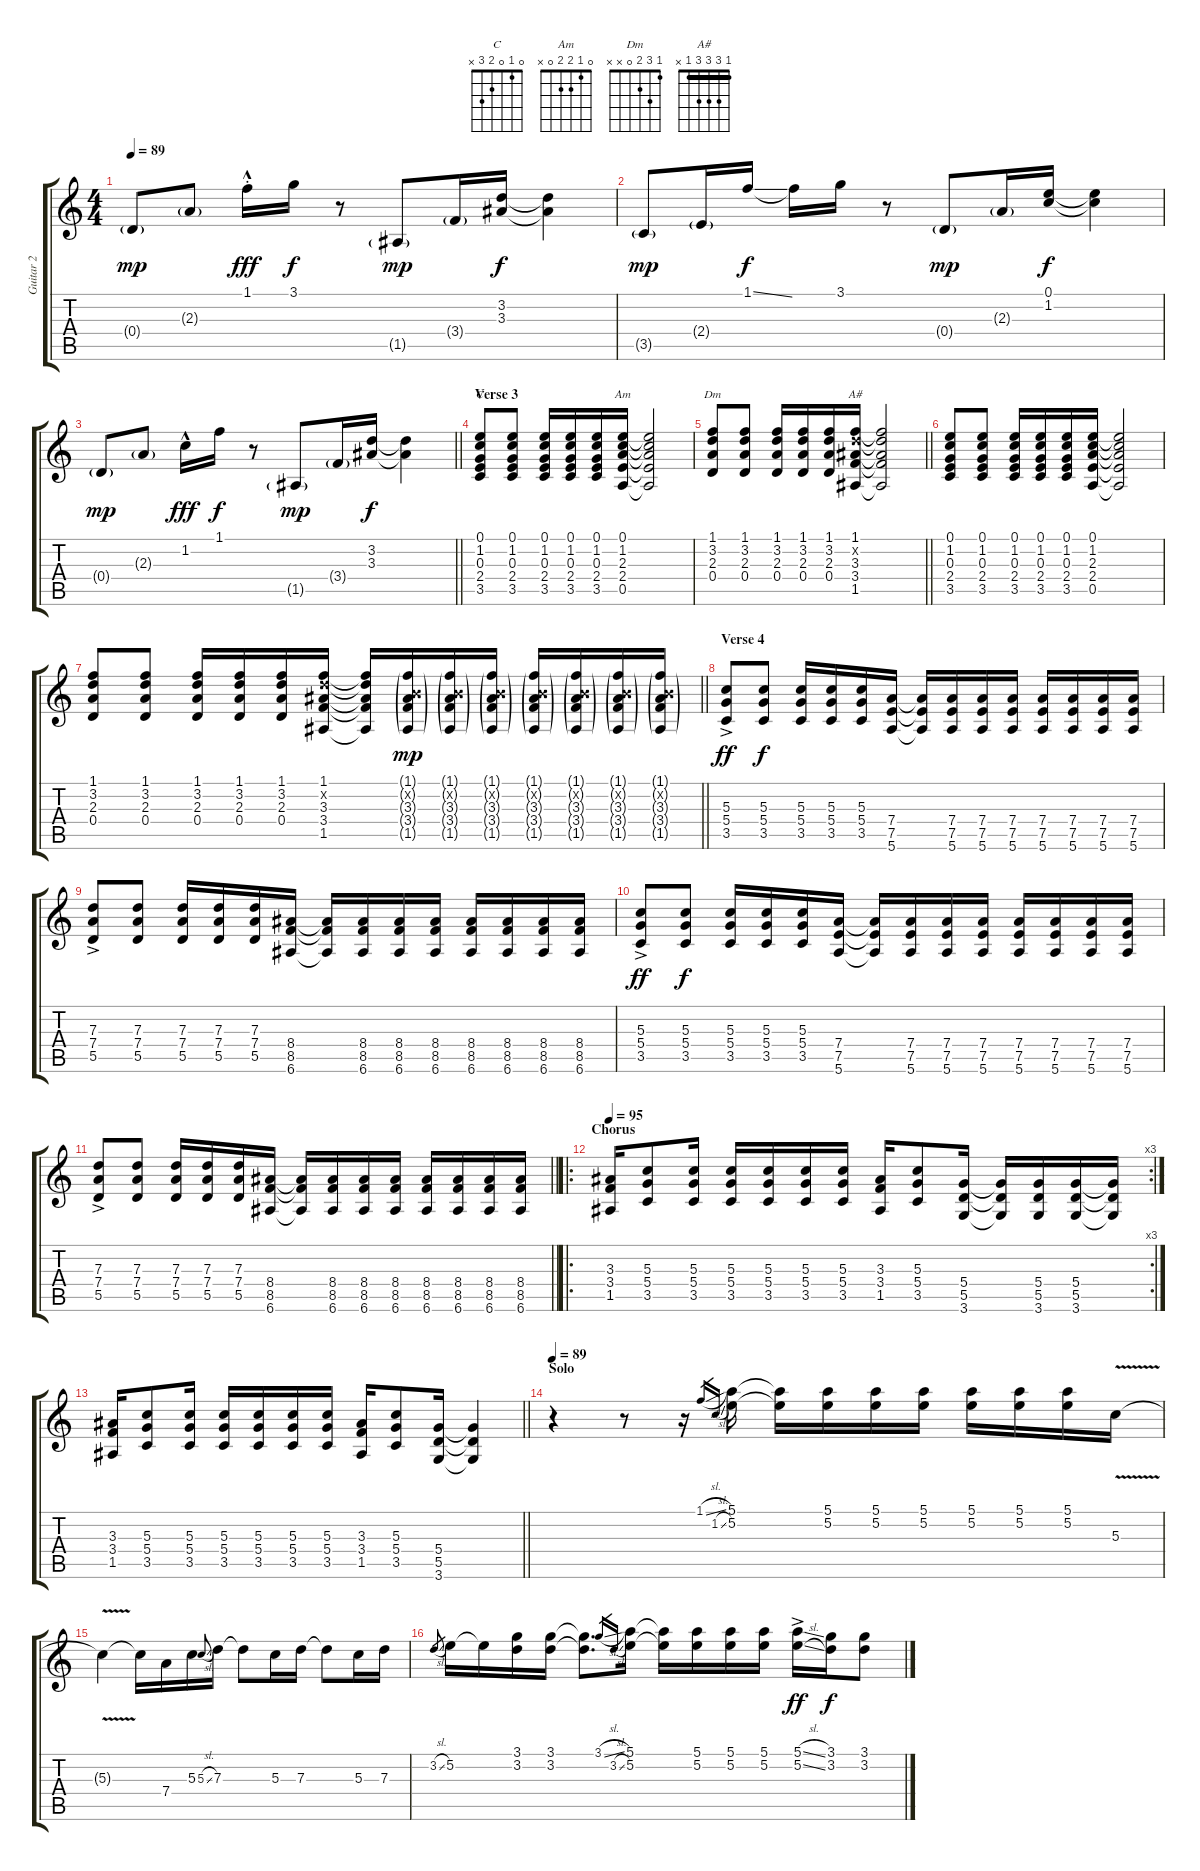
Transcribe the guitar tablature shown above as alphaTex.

\track ("Guitar 2" "Guitar 2") {instrument electricguitarjazz}
\staff {score tabs}
\tuning (E4 B3 G3 D3 A2 E2) {hide}
\chord ("C" 0 1 0 2 3 x)
\chord ("Am" 0 1 2 2 0 x)
\chord ("Dm" 1 3 2 0 x x)
\chord ("A#" 1 3 3 3 1 x) {barre 1}
\ts (4 4)
\tempo 89
\clef g2
\ks c
0.4{g}.8{dy mp} 2.3{g}.8 1.1{hac st}.16{dy fff} 3.1.16{dy f} r.8 1.5{g}.8{dy mp} 3.4{g}.16 (3.2 3.3).16{dy f} (3.2{t} 3.3{t}).4 |
3.5{g}.8{dy mp} 2.4{g}.16 1.1{ss}.16{dy f} 1.1{t}.16 3.1.16 r.8 0.4{g}.8{dy mp} 2.3{g}.16 (0.1 1.2).16{dy f} (0.1{t} 1.2{t}).4 |
\barLineRight lightlight
0.4{g}.8{dy mp} 2.3{g}.8 1.2{hac}.16{dy fff} 1.1.16{dy f} r.8 1.5{g}.8{dy mp} 3.4{g}.16 (3.2 3.3).16{dy f} (3.2{t} 3.3{t}).4 |
\section ("" "Verse 3")
(0.1 1.2 0.3 2.4 3.5).8{ch "C" volume 6} (0.1 1.2 0.3 2.4 3.5).8 (0.1 1.2 0.3 2.4 3.5).16 (0.1 1.2 0.3 2.4 3.5).16 (0.1 1.2 0.3 2.4 3.5).16 (0.1 1.2 2.3 2.4 0.5).16{ch "Am"} (0.1{t} 1.2{t} 2.3{t} 2.4{t} 0.5{t}).2 |
\barLineRight lightlight
(1.1 3.2 2.3 0.4).8{ch "Dm"} (1.1 3.2 2.3 0.4).8 (1.1 3.2 2.3 0.4).16 (1.1 3.2 2.3 0.4).16 (1.1 3.2 2.3 0.4).16 (1.1 3.2{x} 3.3 3.4 1.5).16{ch "A#"} (1.1{t} 3.2{t} 3.3{t} 3.4{t} 1.5{t}).2 |
(0.1 1.2 0.3 2.4 3.5).8 (0.1 1.2 0.3 2.4 3.5).8 (0.1 1.2 0.3 2.4 3.5).16 (0.1 1.2 0.3 2.4 3.5).16 (0.1 1.2 0.3 2.4 3.5).16 (0.1 1.2 2.3 2.4 0.5).16 (0.1{t} 1.2{t} 2.3{t} 2.4{t} 0.5{t}).2 |
\barLineRight lightlight
(1.1 3.2 2.3 0.4).8 (1.1 3.2 2.3 0.4).8 (1.1 3.2 2.3 0.4).16 (1.1 3.2 2.3 0.4).16 (1.1 3.2 2.3 0.4).16 (1.1 3.2{x} 3.3 3.4 1.5).16 (1.1{t} 3.2{t} 3.3{t} 3.4{t} 1.5{t}).16{volume 7} (1.1{g} 0.2{g x} 3.3{g} 3.4{g} 1.5{g}).16{dy mp} (1.1{g} 0.2{g x} 3.3{g} 3.4{g} 1.5{g}).16 (1.1{g} 0.2{g x} 3.3{g} 3.4{g} 1.5{g}).16 (1.1{g} 0.2{g x} 3.3{g} 3.4{g} 1.5{g}).16 (1.1{g} 0.2{g x} 3.3{g} 3.4{g} 1.5{g}).16 (1.1{g} 0.2{g x} 3.3{g} 3.4{g} 1.5{g}).16 (1.1{g} 0.2{g x} 3.3{g} 3.4{g} 1.5{g}).16 |
\section ("" "Verse 4")
(5.3{ac} 5.4 3.5).8{dy ff instrument distortionguitar} (5.3 5.4 3.5).8{dy f} (5.3 5.4 3.5).16 (5.3 5.4 3.5).16 (5.3 5.4 3.5).16 (7.4 7.5 5.6).16 (7.4{t} 7.5{t} 5.6{t}).16 (7.4 7.5 5.6).16 (7.4 7.5 5.6).16 (7.4 7.5 5.6).16 (7.4 7.5 5.6).16 (7.4 7.5 5.6).16 (7.4 7.5 5.6).16 (7.4 7.5 5.6).16 |
(7.3{ac} 7.4 5.5).8{beam Up} (7.3 7.4 5.5).8{beam Up} (7.3 7.4 5.5).16 (7.3 7.4 5.5).16 (7.3 7.4 5.5).16 (8.4 8.5 6.6).16 (8.4{t} 8.5{t} 6.6{t}).16 (8.4 8.5 6.6).16 (8.4 8.5 6.6).16 (8.4 8.5 6.6).16 (8.4 8.5 6.6).16 (8.4 8.5 6.6).16 (8.4 8.5 6.6).16 (8.4 8.5 6.6).16 |
(5.3{ac} 5.4 3.5).8{dy ff} (5.3 5.4 3.5).8{dy f} (5.3 5.4 3.5).16 (5.3 5.4 3.5).16 (5.3 5.4 3.5).16 (7.4 7.5 5.6).16 (7.4{t} 7.5{t} 5.6{t}).16 (7.4 7.5 5.6).16 (7.4 7.5 5.6).16 (7.4 7.5 5.6).16 (7.4 7.5 5.6).16 (7.4 7.5 5.6).16 (7.4 7.5 5.6).16 (7.4 7.5 5.6).16 |
\barLineRight lightlight
(7.3{ac} 7.4 5.5).8{beam Up} (7.3 7.4 5.5).8{beam Up} (7.3 7.4 5.5).16 (7.3 7.4 5.5).16 (7.3 7.4 5.5).16 (8.4 8.5 6.6).16 (8.4{t} 8.5{t} 6.6{t}).16 (8.4 8.5 6.6).16 (8.4 8.5 6.6).16 (8.4 8.5 6.6).16 (8.4 8.5 6.6).16 (8.4 8.5 6.6).16 (8.4 8.5 6.6).16 (8.4 8.5 6.6).16 |
\ro
\rc 3
\section ("" "Chorus")
\tempo 95
(3.3 3.4 1.5).16{volume 13 instrument distortionguitar} (5.3 5.4 3.5).8 (5.3 5.4 3.5).16 (5.3 5.4 3.5).16 (5.3 5.4 3.5).16 (5.3 5.4 3.5).16 (5.3 5.4 3.5).16 (3.3 3.4 1.5).16 (5.3 5.4 3.5).8 (5.4 5.5 3.6).16 (5.4{t} 5.5{t} 3.6{t}).16 (5.4 5.5 3.6).16 (5.4 5.5 3.6).16 (5.4{t} 5.5{t} 3.6{t}).16 |
\barLineRight lightlight
(3.3 3.4 1.5).16 (5.3 5.4 3.5).8 (5.3 5.4 3.5).16 (5.3 5.4 3.5).16 (5.3 5.4 3.5).16 (5.3 5.4 3.5).16 (5.3 5.4 3.5).16 (3.3 3.4 1.5).16 (5.3 5.4 3.5).8 (5.4 5.5 3.6).16 (5.4{t} 5.5{t} 3.6{t}).4 |
\section ("" "Solo")
\tempo 89
r.4{instrument electricguitarjazz} r.8 r.16 1.1{sl}.16{gr} 1.2{sl}.16{gr} (5.1 5.2).16 (5.1{t} 5.2{t}).16 (5.1 5.2).16 (5.1 5.2).16 (5.1 5.2).16 (5.1 5.2).16 (5.1 5.2).16 (5.1 5.2).16 5.3{v}.16 |
5.3{t}.4 5.3{t}.16 7.4.16 5.3.16 5.3{sl}.8{gr onbeat} 7.3.16 7.3{t}.8 5.3.16 7.3.16 7.3{t}.8 5.3.16 7.3.16 |
3.2{sl}.8{gr} 5.2.16 5.2{t}.16 (3.1 3.2).16 (3.1 3.2).16 (3.1{t} 3.2{t}).8{d} 3.1{sl}.16{gr} 3.2{sl}.16{gr} (5.1 5.2).16 (5.1{t} 5.2{t}).16 (5.1 5.2).16 (5.1 5.2).16 (5.1 5.2).16 (5.1{sl} 5.2{sl ac}).16{dy ff} (3.1 3.2).16{dy f} (3.1 3.2).8
